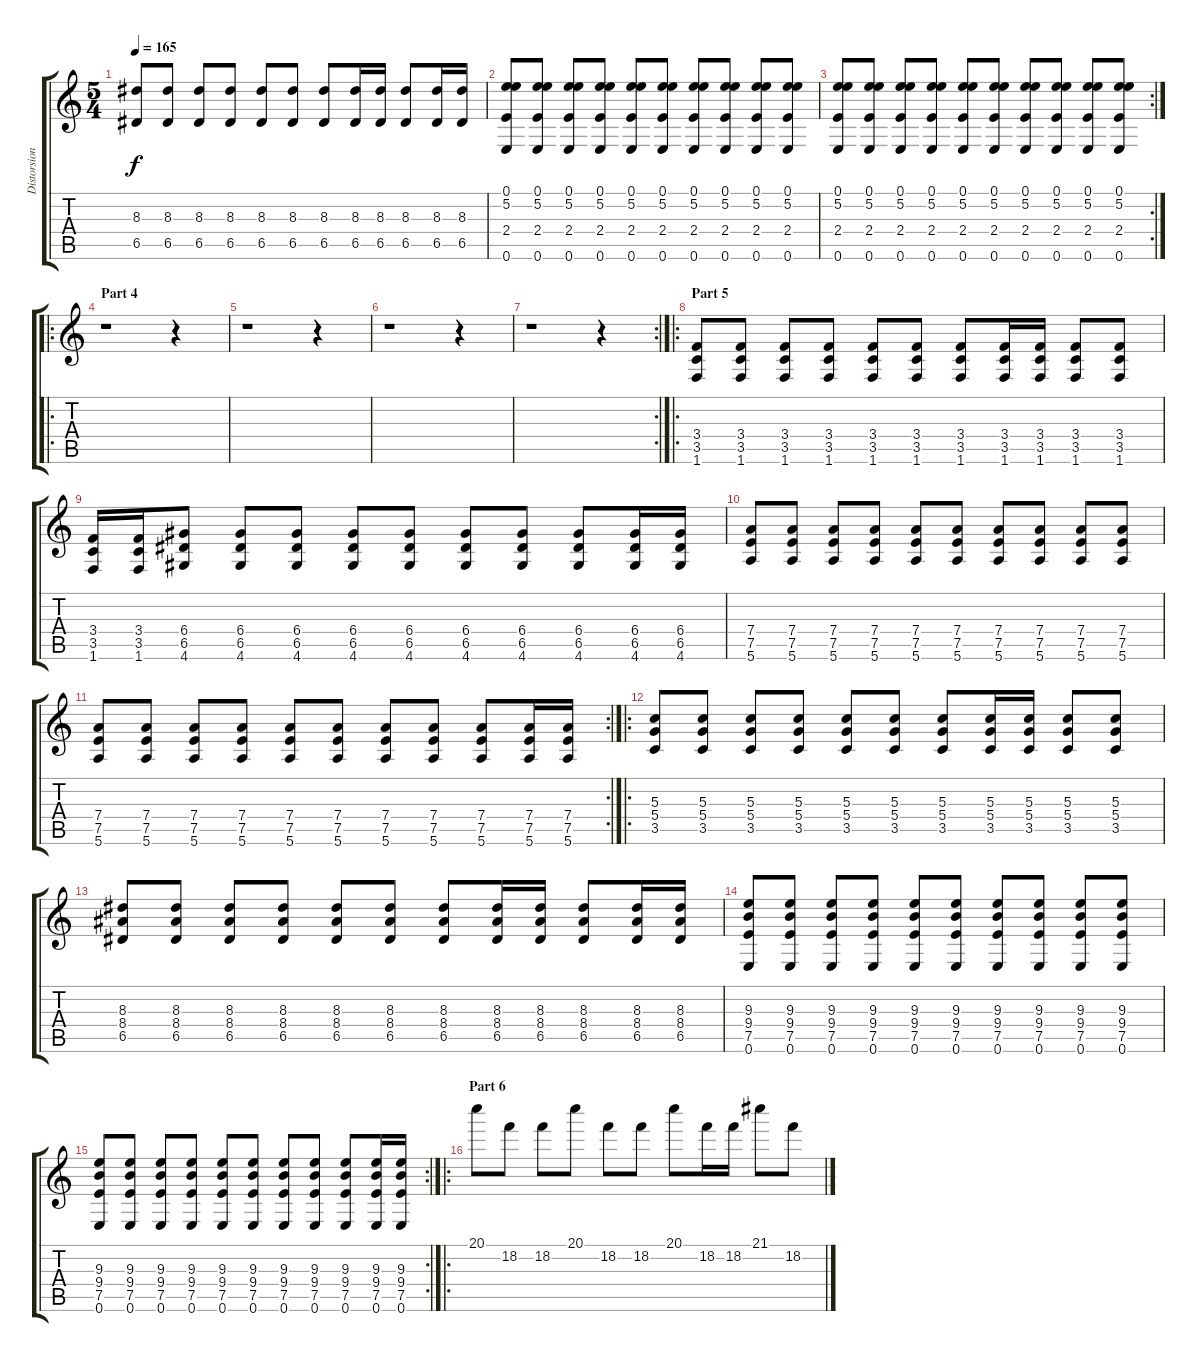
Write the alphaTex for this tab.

\track ("Distorsion Guitar" "Distorsion") {instrument distortionguitar}
\staff {score tabs}
\tuning (E4 B3 G3 D3 A2 E2) {hide}
\ts (5 4)
\tempo 165
\clef g2
\ks c
(8.3 6.5).8{dy f} (8.3 6.5).8 (8.3 6.5).8 (8.3 6.5).8 (8.3 6.5).8 (8.3 6.5).8 (8.3 6.5).8 (8.3 6.5).16 (8.3 6.5).16 (8.3 6.5).8 (8.3 6.5).16 (8.3 6.5).16 |
(0.1 5.2 2.4 0.6).8 (0.1 5.2 2.4 0.6).8 (0.1 5.2 2.4 0.6).8 (0.1 5.2 2.4 0.6).8 (0.1 5.2 2.4 0.6).8 (0.1 5.2 2.4 0.6).8 (0.1 5.2 2.4 0.6).8 (0.1 5.2 2.4 0.6).8 (0.1 5.2 2.4 0.6).8 (0.1 5.2 2.4 0.6).8 |
\rc 2
(0.1 5.2 2.4 0.6).8 (0.1 5.2 2.4 0.6).8 (0.1 5.2 2.4 0.6).8 (0.1 5.2 2.4 0.6).8 (0.1 5.2 2.4 0.6).8 (0.1 5.2 2.4 0.6).8 (0.1 5.2 2.4 0.6).8 (0.1 5.2 2.4 0.6).8 (0.1 5.2 2.4 0.6).8 (0.1 5.2 2.4 0.6).8 |
\ro
\section ("" "Part 4")
r.1 r.4 |
r.1 r.4 |
r.1 r.4 |
\rc 2
r.1 r.4 |
\ro
\section ("" "Part 5")
(3.4 3.5 1.6).8 (3.4 3.5 1.6).8 (3.4 3.5 1.6).8 (3.4 3.5 1.6).8 (3.4 3.5 1.6).8 (3.4 3.5 1.6).8 (3.4 3.5 1.6).8 (3.4 3.5 1.6).16 (3.4 3.5 1.6).16 (3.4 3.5 1.6).8 (3.4 3.5 1.6).8 |
(3.4 3.5 1.6).16 (3.4 3.5 1.6).16 (6.4 6.5 4.6).8 (6.4 6.5 4.6).8 (6.4 6.5 4.6).8 (6.4 6.5 4.6).8 (6.4 6.5 4.6).8 (6.4 6.5 4.6).8 (6.4 6.5 4.6).8 (6.4 6.5 4.6).8 (6.4 6.5 4.6).16 (6.4 6.5 4.6).16 |
(7.4 7.5 5.6).8 (7.4 7.5 5.6).8 (7.4 7.5 5.6).8 (7.4 7.5 5.6).8 (7.4 7.5 5.6).8 (7.4 7.5 5.6).8 (7.4 7.5 5.6).8 (7.4 7.5 5.6).8 (7.4 7.5 5.6).8 (7.4 7.5 5.6).8 |
\rc 2
(7.4 7.5 5.6).8 (7.4 7.5 5.6).8 (7.4 7.5 5.6).8 (7.4 7.5 5.6).8 (7.4 7.5 5.6).8 (7.4 7.5 5.6).8 (7.4 7.5 5.6).8 (7.4 7.5 5.6).8 (7.4 7.5 5.6).8 (7.4 7.5 5.6).16 (7.4 7.5 5.6).16 |
\ro
(5.3 5.4 3.5).8 (5.3 5.4 3.5).8 (5.3 5.4 3.5).8 (5.3 5.4 3.5).8 (5.3 5.4 3.5).8 (5.3 5.4 3.5).8 (5.3 5.4 3.5).8 (5.3 5.4 3.5).16 (5.3 5.4 3.5).16 (5.3 5.4 3.5).8 (5.3 5.4 3.5).8 |
(8.3 8.4 6.5).8 (8.3 8.4 6.5).8 (8.3 8.4 6.5).8 (8.3 8.4 6.5).8 (8.3 8.4 6.5).8 (8.3 8.4 6.5).8 (8.3 8.4 6.5).8 (8.3 8.4 6.5).16 (8.3 8.4 6.5).16 (8.3 8.4 6.5).8 (8.3 8.4 6.5).16 (8.3 8.4 6.5).16 |
(9.3 9.4 7.5 0.6).8 (9.3 9.4 7.5 0.6).8 (9.3 9.4 7.5 0.6).8 (9.3 9.4 7.5 0.6).8 (9.3 9.4 7.5 0.6).8 (9.3 9.4 7.5 0.6).8 (9.3 9.4 7.5 0.6).8 (9.3 9.4 7.5 0.6).8 (9.3 9.4 7.5 0.6).8 (9.3 9.4 7.5 0.6).8 |
\rc 2
(9.3 9.4 7.5 0.6).8 (9.3 9.4 7.5 0.6).8 (9.3 9.4 7.5 0.6).8 (9.3 9.4 7.5 0.6).8 (9.3 9.4 7.5 0.6).8 (9.3 9.4 7.5 0.6).8 (9.3 9.4 7.5 0.6).8 (9.3 9.4 7.5 0.6).8 (9.3 9.4 7.5 0.6).8 (9.3 9.4 7.5 0.6).16 (9.3 9.4 7.5 0.6).16 |
\ro
\section ("" "Part 6")
20.1.8{instrument electricguitarmuted} 18.2.8 18.2.8 20.1.8 18.2.8 18.2.8 20.1.8 18.2.16 18.2.16 21.1.8 18.2.8
